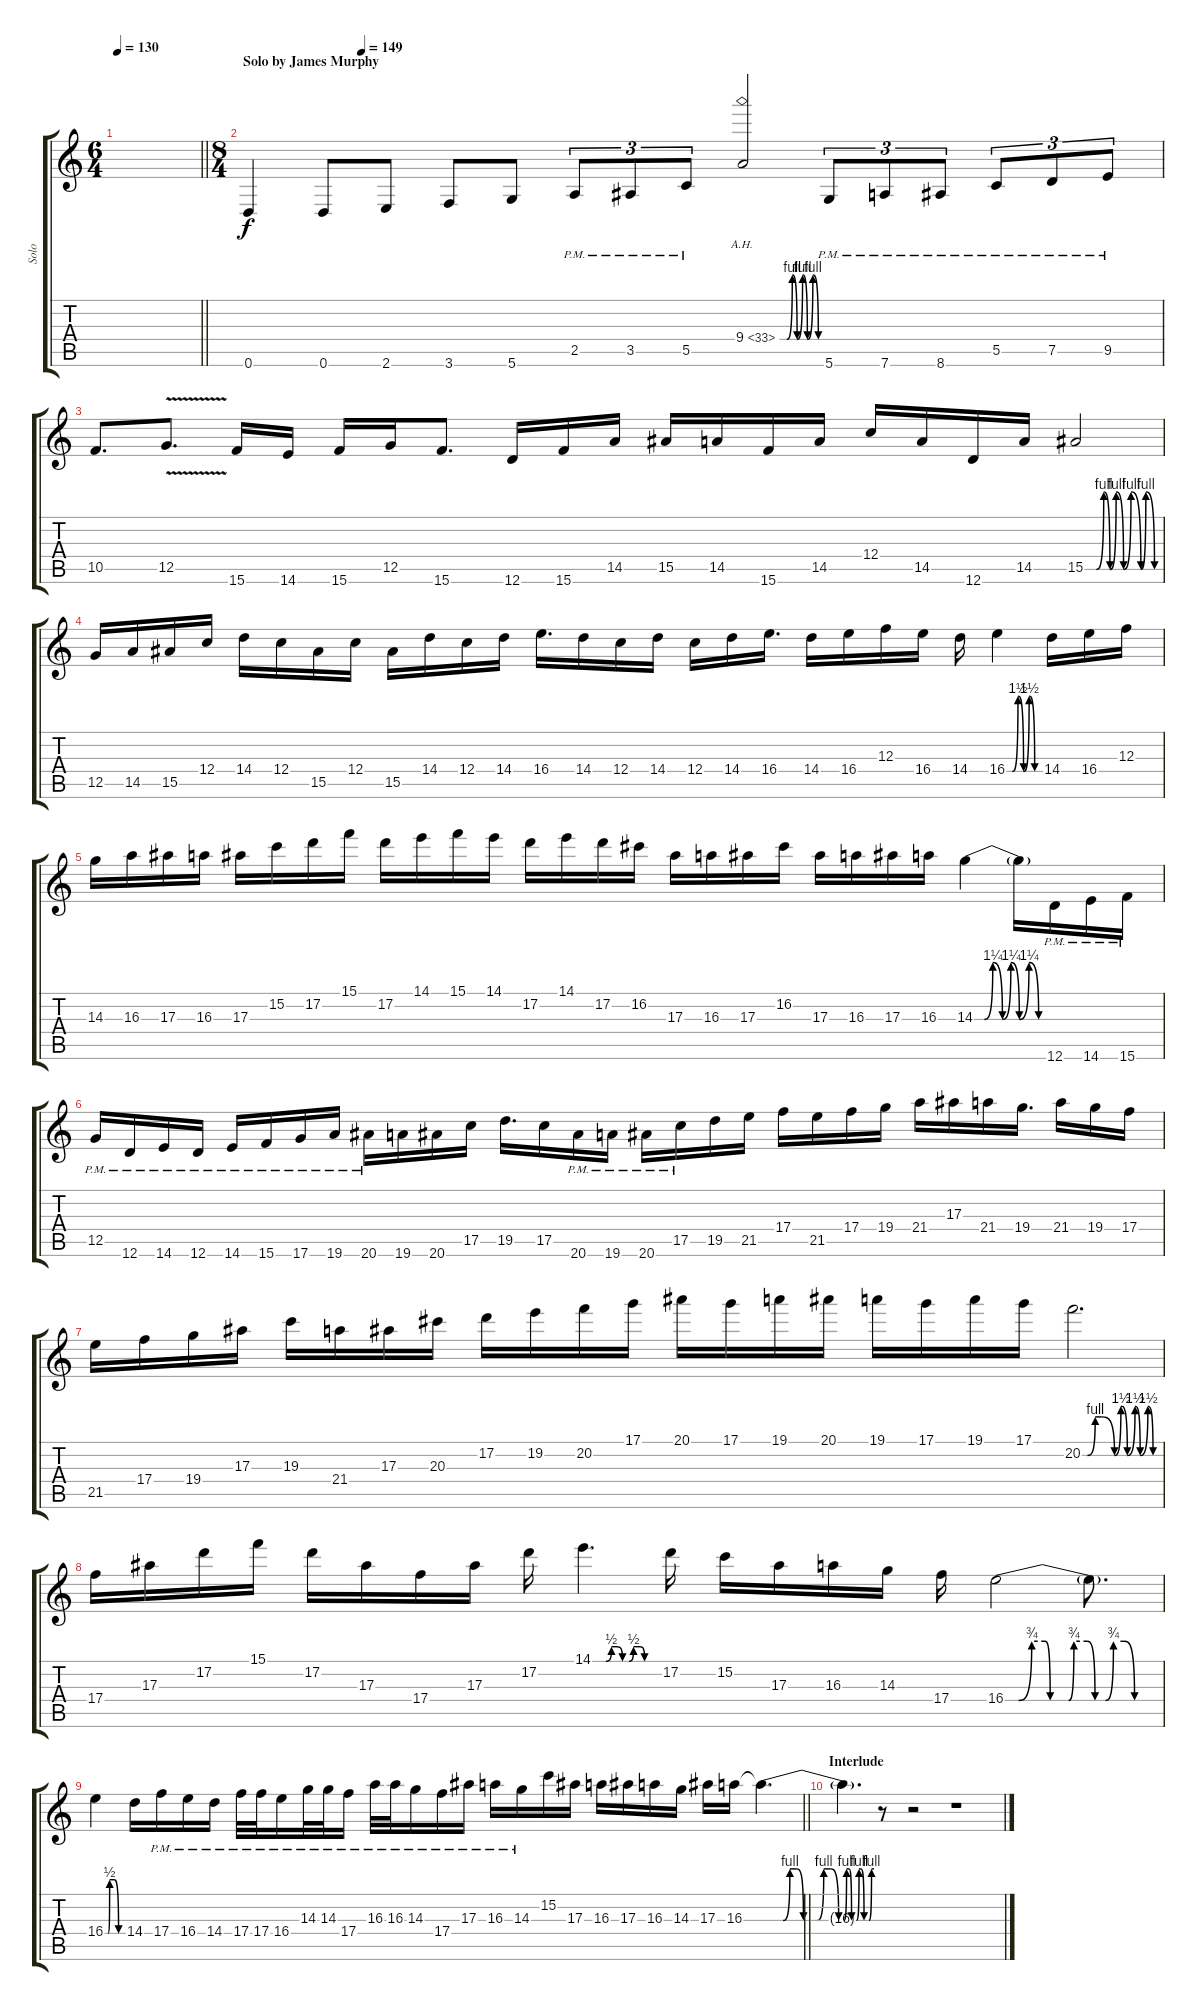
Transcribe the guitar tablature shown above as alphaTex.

\track ("Solo" "Solo") {instrument distortionguitar}
\staff {score tabs}
\tuning (D4 A3 F3 C3 G2 D2) {hide}
\ts (6 4)
\tempo 130
\clef g2
\barLineRight lightlight
\ks c
|
\ts (8 4)
\section ("" "Solo by James Murphy")
\tempo (149 0.125)
0.6.4 0.6.8 2.6.8 3.6.8 5.6.8 2.5{pm}.8{tu (3 2)} 3.5{pm}.8{tu (3 2)} 5.5{pm}.8{tu (3 2)} 9.4{be (custom 0 0 10 0 18 4 25 0 33 4 40 0 48 4 56 0 60 0) ah 24}.2 5.6{pm}.8{tu (3 2)} 7.6{pm}.8{tu (3 2)} 8.6{pm}.8{tu (3 2)} 5.5{pm}.8{tu (3 2)} 7.5{pm}.8{tu (3 2)} 9.5{pm}.8{tu (3 2)} |
10.5.8{d} 12.5{v}.8{d} 15.6.16 14.6.16 15.6.16 12.5.16 15.6.8{d} 12.6.16 15.6.16 14.5.16 15.5.16 14.5.16 15.6.16 14.5.16 12.4.16 14.5.16 12.6.16 14.5.16 15.5{be (custom 0 0 9 0 15 4 20 0 25 4 31 0 37 4 45 0 49 4 56 0 60 0)}.2 |
12.5.16 14.5.16 15.5.16 12.4.16 14.4.16 12.4.16 15.5.16 12.4.16 15.5.16 14.4.16 12.4.16 14.4.16 16.4.16{d} 14.4.16 12.4.16 14.4.16 12.4.16 14.4.16 16.4.16{d} 14.4.16 16.4.16 12.3.16 16.4.16 14.4.16 16.4{be (custom 0 0 10 0 20 6 30 0 40 6 50 0 60 0)}.4 14.4.16 16.4.16 12.3.16 |
14.3.16 16.3.16 17.3.16 16.3.16 17.3.16 15.2.16 17.2.16 15.1.16 17.2.16 14.1.16 15.1.16 14.1.16 17.2.16 14.1.16 17.2.16 16.2.16 17.3.16 16.3.16 17.3.16 16.2.16 17.3.16 16.3.16 17.3.16 16.3.16 14.3{be (custom 0 0 8 0 15 5 23 0 30 5 37 0 45 5 53 0 60 0)}.4 14.3{t}.16 12.6{pm}.16 14.6{pm}.16 15.6{pm}.16 |
12.5{pm}.16 12.6{pm}.16 14.6{pm}.16 12.6{pm}.16 14.6{pm}.16 15.6{pm}.16 17.6{pm}.16 19.6{pm}.16 20.6{pm}.16 19.6.16 20.6.16 17.5.16 19.5.16{d} 17.5.16 20.6{pm}.16 19.6{pm}.16 20.6{pm}.16 17.5{pm}.16 19.5.16 21.5.16 17.4.16 21.5.16 17.4.16 19.4.16 21.4.16 17.3.16 21.4.16 19.4.16{d} 21.4.16 19.4.16 17.4.16 |
21.5.16 17.4.16 19.4.16 17.3.16 19.3.16 21.4.16 17.3.16 20.3.16 17.2.16 19.2.16 20.2.16 17.1.16 20.1.16 17.1.16 19.1.16 20.1.16 19.1.16 17.1.16 19.1.16 17.1.16 20.2{be (custom 0 0 4 0 10 4 15 4 25 0 30 6 35 0 41 6 45 0 51 6 55 0 60 0)}.2{d} |
17.4.16 17.3.16 17.2.16 15.1.16 17.2.16 17.3.16 17.4.16 17.3.16 17.2.16 14.1{be (custom 0 0 12 0 17 2 22 2 27 0 33 0 37 2 43 2 47 0 60 0)}.4{d} 17.2.16 15.2.16 17.3.16 16.3.16 14.3.16 17.4.16 16.4{be (custom 0 0 5 0 10 3 15 3 17 0 24 0 26 3 31 3 34 0 38 0 41 3 45 3 49 0 60 0)}.2 16.4{t}.8{d} |
\barLineRight lightlight
16.4{be (custom 0 0 10 0 15 2 30 2 45 0 60 0)}.4 14.4.16 17.4{pm}.16 16.4{pm}.16 14.4{pm}.16 17.4{pm}.32 17.4{pm}.32 16.4{pm}.16 14.3{pm}.32 14.3{pm}.32 17.4{pm}.16 16.3{pm}.32 16.3{pm}.32 14.3{pm}.16 17.4{pm}.16 17.3{pm}.16 16.3{pm}.16 14.3{pm}.16 15.2.16 17.3.16 16.3.16 17.3.16 16.3.16 14.3.16 17.3.16 16.3.16 16.3{be (custom 0 0 10 0 15 0 20 4 25 4 30 0 40 0 45 4 50 4 56 0 60 0) t}.4{d} |
\section ("" "Interlude")
16.3{be (custom 0 0 5 4 10 4 15 0 20 0 25 0 30 4 34 4 40 0 45 0 50 0 55 4 60 4) t}.4{d} r.8 r.2 r.1
